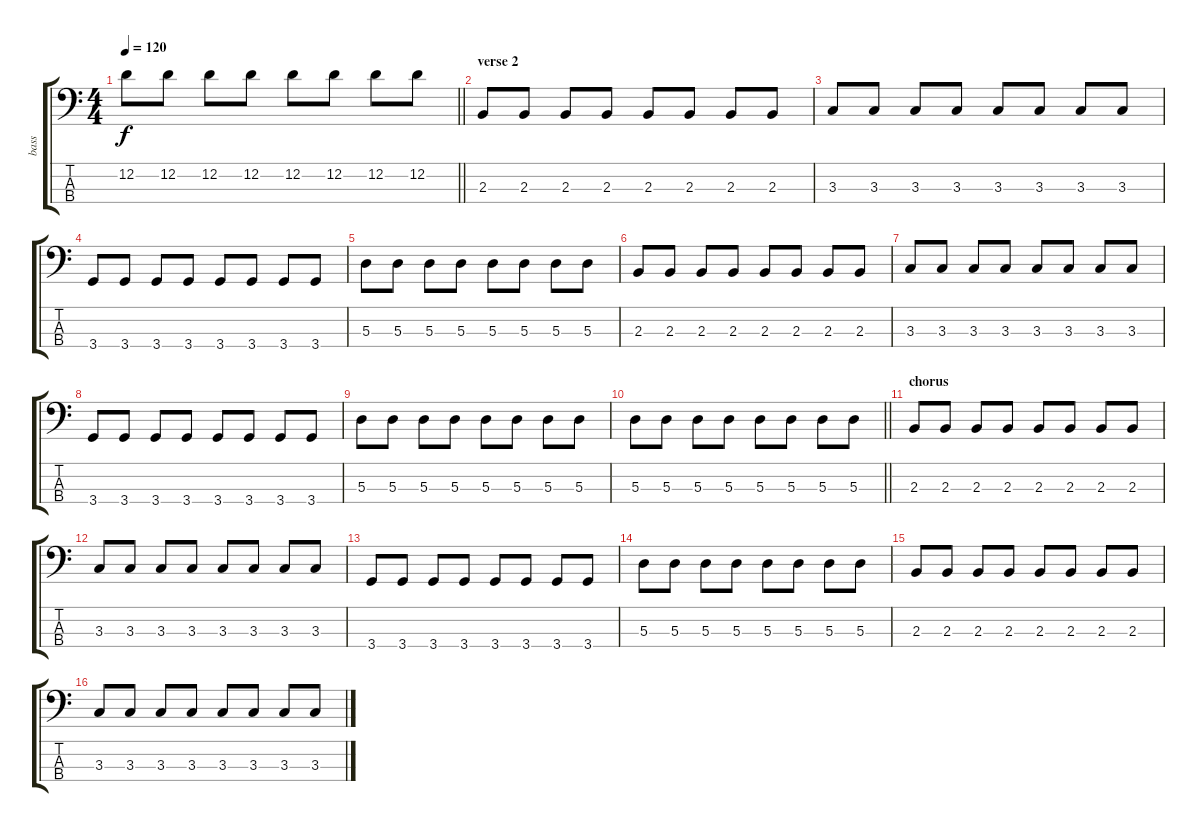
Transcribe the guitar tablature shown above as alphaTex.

\track ("bass" "bass") {instrument electricbassfinger}
\staff {score tabs}
\tuning (G2 D2 A1 E1) {hide}
\ts (4 4)
\tempo 120
\clef f4
\barLineRight lightlight
\ks c
12.2.8{dy f} 12.2.8 12.2.8 12.2.8 12.2.8 12.2.8 12.2.8 12.2.8 |
\section ("" "verse 2")
2.3.8 2.3.8 2.3.8 2.3.8 2.3.8 2.3.8 2.3.8 2.3.8 |
3.3.8 3.3.8 3.3.8 3.3.8 3.3.8 3.3.8 3.3.8 3.3.8 |
3.4.8 3.4.8 3.4.8 3.4.8 3.4.8 3.4.8 3.4.8 3.4.8 |
5.3.8 5.3.8 5.3.8 5.3.8 5.3.8 5.3.8 5.3.8 5.3.8 |
2.3.8 2.3.8 2.3.8 2.3.8 2.3.8 2.3.8 2.3.8 2.3.8 |
3.3.8 3.3.8 3.3.8 3.3.8 3.3.8 3.3.8 3.3.8 3.3.8 |
3.4.8 3.4.8 3.4.8 3.4.8 3.4.8 3.4.8 3.4.8 3.4.8 |
5.3.8 5.3.8 5.3.8 5.3.8 5.3.8 5.3.8 5.3.8 5.3.8 |
\barLineRight lightlight
5.3.8 5.3.8 5.3.8 5.3.8 5.3.8 5.3.8 5.3.8 5.3.8 |
\section ("" "chorus")
2.3.8 2.3.8 2.3.8 2.3.8 2.3.8 2.3.8 2.3.8 2.3.8 |
3.3.8 3.3.8 3.3.8 3.3.8 3.3.8 3.3.8 3.3.8 3.3.8 |
3.4.8 3.4.8 3.4.8 3.4.8 3.4.8 3.4.8 3.4.8 3.4.8 |
5.3.8 5.3.8 5.3.8 5.3.8 5.3.8 5.3.8 5.3.8 5.3.8 |
2.3.8 2.3.8 2.3.8 2.3.8 2.3.8 2.3.8 2.3.8 2.3.8 |
3.3.8 3.3.8 3.3.8 3.3.8 3.3.8 3.3.8 3.3.8 3.3.8
